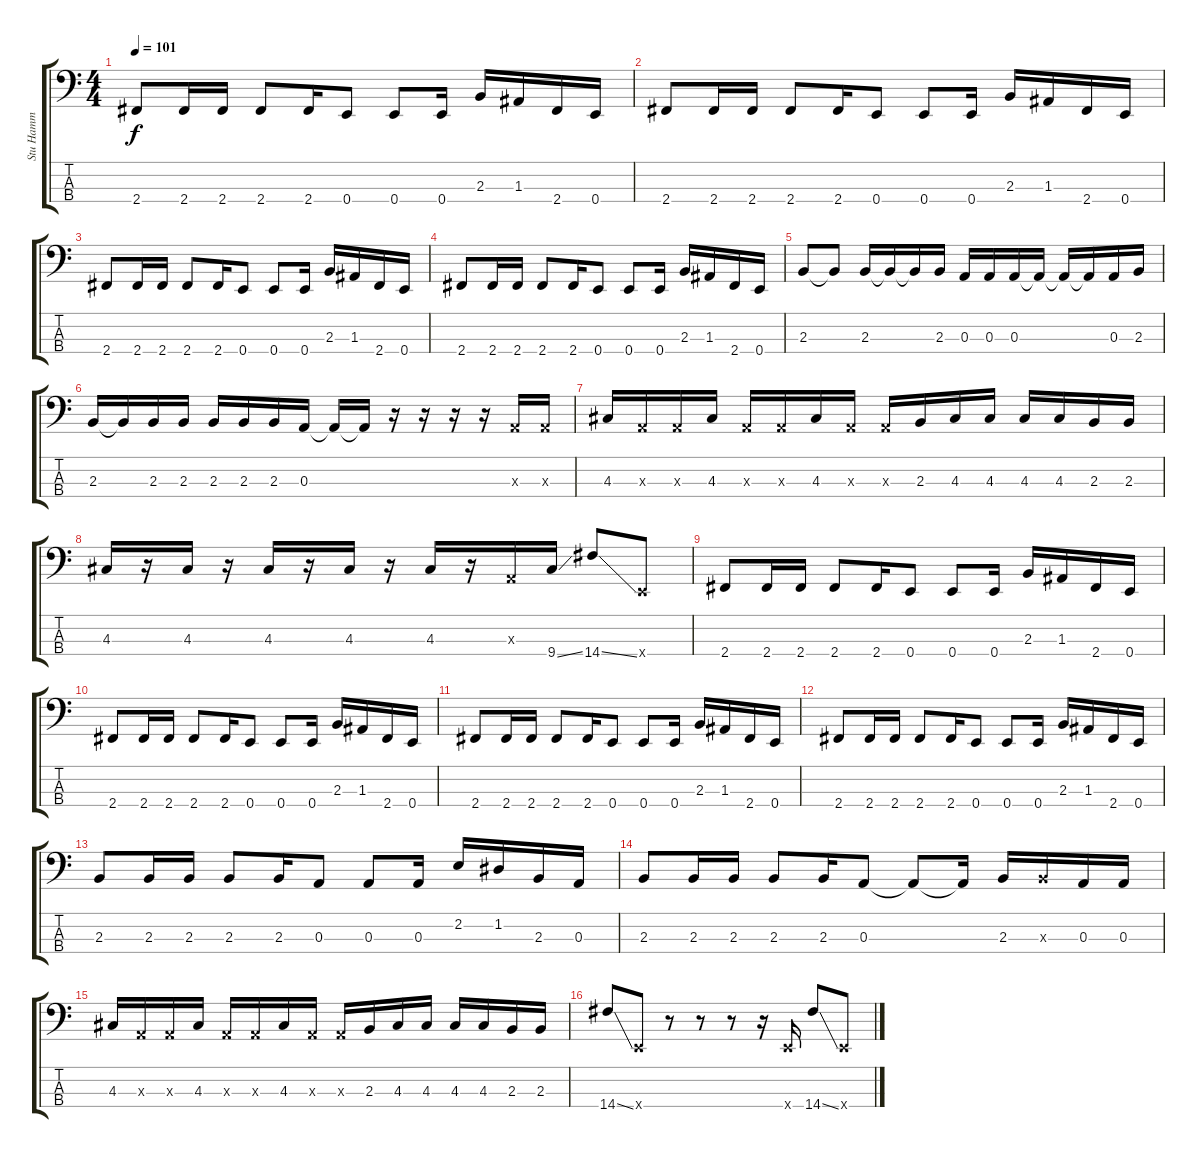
\track ("Stu Hamm" "Stu Hamm") {instrument slapbass2}
\staff {score tabs}
\tuning (G2 D2 A1 E1) {hide}
\ts (4 4)
\tempo 101
\clef f4
\ks c
2.4.8{dy f} 2.4.16 2.4.16 2.4.8 2.4.16 0.4.8 0.4.8 0.4.16 2.3.16 1.3.16 2.4.16 0.4.16 |
2.4.8 2.4.16 2.4.16 2.4.8 2.4.16 0.4.8 0.4.8 0.4.16 2.3.16 1.3.16 2.4.16 0.4.16 |
2.4.8 2.4.16 2.4.16 2.4.8 2.4.16 0.4.8 0.4.8 0.4.16 2.3.16 1.3.16 2.4.16 0.4.16 |
2.4.8 2.4.16 2.4.16 2.4.8 2.4.16 0.4.8 0.4.8 0.4.16 2.3.16 1.3.16 2.4.16 0.4.16 |
2.3.8 2.3{t}.8 2.3.16 2.3{t}.16 2.3{t}.16 2.3.16 0.3.16 0.3.16 0.3.16 0.3{t}.16 0.3{t}.16 0.3{t}.16 0.3.16 2.3.16 |
2.3.16 2.3{t}.16 2.3.16 2.3.16 2.3.16 2.3.16 2.3.16 0.3.16 0.3{t}.16 0.3{t}.16 r.16 r.16 r.16 r.16 0.3{x}.16 0.3{x}.16 |
4.3.16 0.3{x}.16 0.3{x}.16 4.3.16 0.3{x}.16 0.3{x}.16 4.3.16 0.3{x}.16 0.3{x}.16 2.3.16 4.3.16 4.3.16 4.3.16 4.3.16 2.3.16 2.3.16 |
4.3.16 r.16 4.3.16 r.16 4.3.16 r.16 4.3.16 r.16 4.3.16 r.16 0.3{x}.16 9.4{ss}.16 14.4{ss}.8 0.4{x}.8 |
2.4.8 2.4.16 2.4.16 2.4.8 2.4.16 0.4.8 0.4.8 0.4.16 2.3.16 1.3.16 2.4.16 0.4.16 |
2.4.8 2.4.16 2.4.16 2.4.8 2.4.16 0.4.8 0.4.8 0.4.16 2.3.16 1.3.16 2.4.16 0.4.16 |
2.4.8 2.4.16 2.4.16 2.4.8 2.4.16 0.4.8 0.4.8 0.4.16 2.3.16 1.3.16 2.4.16 0.4.16 |
2.4.8 2.4.16 2.4.16 2.4.8 2.4.16 0.4.8 0.4.8 0.4.16 2.3.16 1.3.16 2.4.16 0.4.16 |
2.3.8 2.3.16 2.3.16 2.3.8 2.3.16 0.3.8 0.3.8 0.3.16 2.2.16 1.2.16 2.3.16 0.3.16 |
2.3.8 2.3.16 2.3.16 2.3.8 2.3.16 0.3.8 0.3{t}.8 0.3{t}.16 2.3.16 2.3{x}.16 0.3.16 0.3.16 |
4.3.16 0.3{x}.16 0.3{x}.16 4.3.16 0.3{x}.16 0.3{x}.16 4.3.16 0.3{x}.16 0.3{x}.16 2.3.16 4.3.16 4.3.16 4.3.16 4.3.16 2.3.16 2.3.16 |
14.4{ss}.8 0.4{x}.8 r.8 r.8 r.8 r.16 0.4{x}.16 14.4{ss}.8 0.4{x}.8
